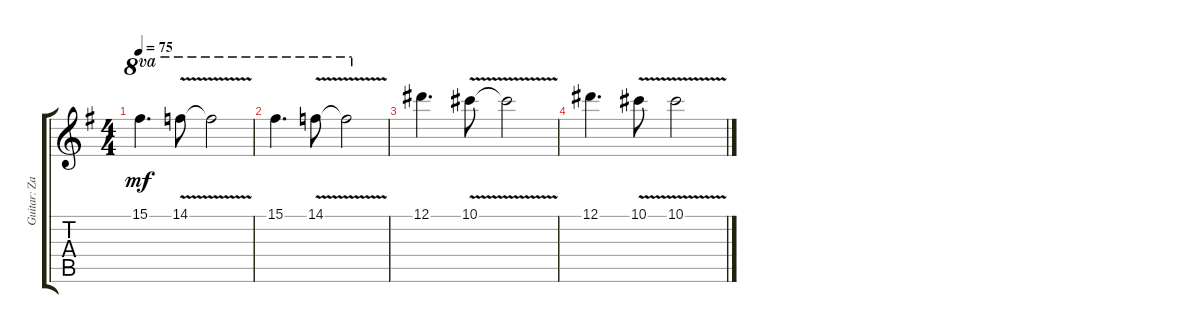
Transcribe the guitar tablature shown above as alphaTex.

\track ("Guitar: Zakk" "Guitar: Za") {instrument overdrivenguitar}
\staff {score tabs}
\tuning (Eb4 Bb3 Gb3 Db3 Ab2 Eb2) {hide}
\ts (4 4)
\tempo 75
\clef g2
\ks g
15.1.4{d ot 8va dy mf} 14.1{v}.8{ot 8va} 14.1{t}.2{ot 8va} |
15.1.4{d ot 8va} 14.1{v}.8{ot 8va} 14.1{t}.2{ot 8va} |
12.1.4{d} 10.1{v}.8 10.1{t}.2 |
12.1.4{d} 10.1{v}.8 10.1{v}.2
